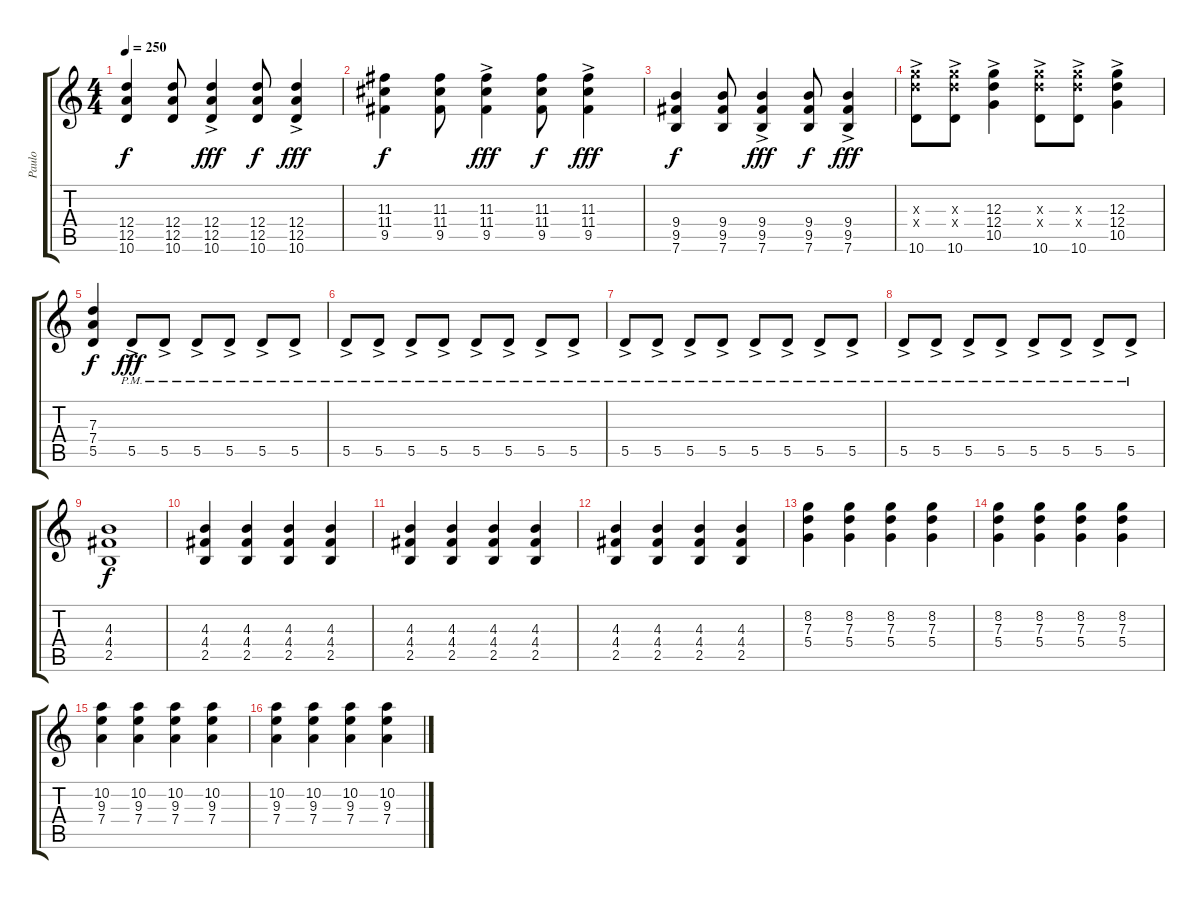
\track ("Paulo" "Paulo") {instrument distortionguitar}
\staff {score tabs}
\tuning (E4 B3 G3 D3 A2 E2) {hide}
\ts (4 4)
\tempo 250
\clef g2
\ks c
(12.4 12.5 10.6).4{dy f} (12.4 12.5 10.6).8 (12.4{ac} 12.5{ac} 10.6{ac}).4{dy fff} (12.4 12.5 10.6).8{dy f} (12.4{ac} 12.5{ac} 10.6{ac}).4{dy fff} |
(11.3 11.4 9.5).4{dy f} (11.3 11.4 9.5).8 (11.3{ac} 11.4{ac} 9.5{ac}).4{dy fff} (11.3 11.4 9.5).8{dy f} (11.3{ac} 11.4{ac} 9.5{ac}).4{dy fff} |
(9.4 9.5 7.6).4{dy f} (9.4 9.5 7.6).8 (9.4{ac} 9.5{ac} 7.6{ac}).4{dy fff} (9.4 9.5 7.6).8{dy f} (9.4{ac} 9.5{ac} 7.6{ac}).4{dy fff} |
(12.3{ac x} 12.4{ac x} 10.6).8 (12.3{ac x} 12.4{ac x} 10.6).8 (12.3{ac} 12.4{ac} 10.5{ac}).4 (12.3{ac x} 12.4{ac x} 10.6).8 (12.3{ac x} 12.4{ac x} 10.6).8 (12.3{ac} 12.4{ac} 10.5{ac}).4 |
(7.3 7.4 5.5).4{dy f} 5.5{ac pm}.8{dy fff} 5.5{ac pm}.8 5.5{ac pm}.8 5.5{ac pm}.8 5.5{ac pm}.8 5.5{ac pm}.8 |
5.5{ac pm}.8 5.5{ac pm}.8 5.5{ac pm}.8 5.5{ac pm}.8 5.5{ac pm}.8 5.5{ac pm}.8 5.5{ac pm}.8 5.5{ac pm}.8 |
5.5{ac pm}.8 5.5{ac pm}.8 5.5{ac pm}.8 5.5{ac pm}.8 5.5{ac pm}.8 5.5{ac pm}.8 5.5{ac pm}.8 5.5{ac pm}.8 |
5.5{ac pm}.8 5.5{ac pm}.8 5.5{ac pm}.8 5.5{ac pm}.8 5.5{ac pm}.8 5.5{ac pm}.8 5.5{ac pm}.8 5.5{ac pm}.8 |
(4.3 4.4 2.5).1{dy f} |
(4.3 4.4 2.5).4 (4.3 4.4 2.5).4 (4.3 4.4 2.5).4 (4.3 4.4 2.5).4 |
(4.3 4.4 2.5).4 (4.3 4.4 2.5).4 (4.3 4.4 2.5).4 (4.3 4.4 2.5).4 |
(4.3 4.4 2.5).4 (4.3 4.4 2.5).4 (4.3 4.4 2.5).4 (4.3 4.4 2.5).4 |
(8.2 7.3 5.4).4 (8.2 7.3 5.4).4 (8.2 7.3 5.4).4 (8.2 7.3 5.4).4 |
(8.2 7.3 5.4).4 (8.2 7.3 5.4).4 (8.2 7.3 5.4).4 (8.2 7.3 5.4).4 |
(10.2 9.3 7.4).4 (10.2 9.3 7.4).4 (10.2 9.3 7.4).4 (10.2 9.3 7.4).4 |
(10.2 9.3 7.4).4 (10.2 9.3 7.4).4 (10.2 9.3 7.4).4 (10.2 9.3 7.4).4
